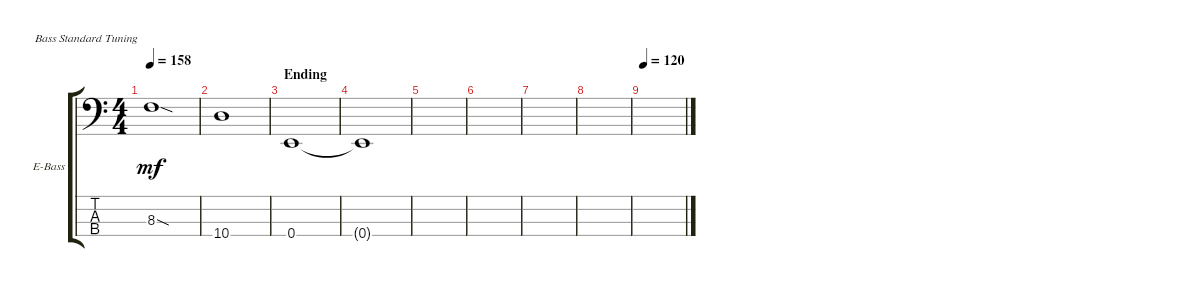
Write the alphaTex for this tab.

\defaultSystemsLayout 4
\bracketExtendMode groupsimilarinstruments
\firstSystemTrackNameOrientation horizontal
\otherSystemsTrackNameOrientation horizontal
\track ("Electric Bass" "E-Bass") {instrument electricbassfinger}
\staff {score tabs}
\tuning (G2 D2 A1 E1)
\ts (4 4)
\tempo 158
\clef f4
\ks c
8.3{sod}.1{dy mf} |
10.4.1 |
\section ("" "Ending")
0.4.1 |
0.4{t}.1 |
|
|
|
|
\tempo 120
